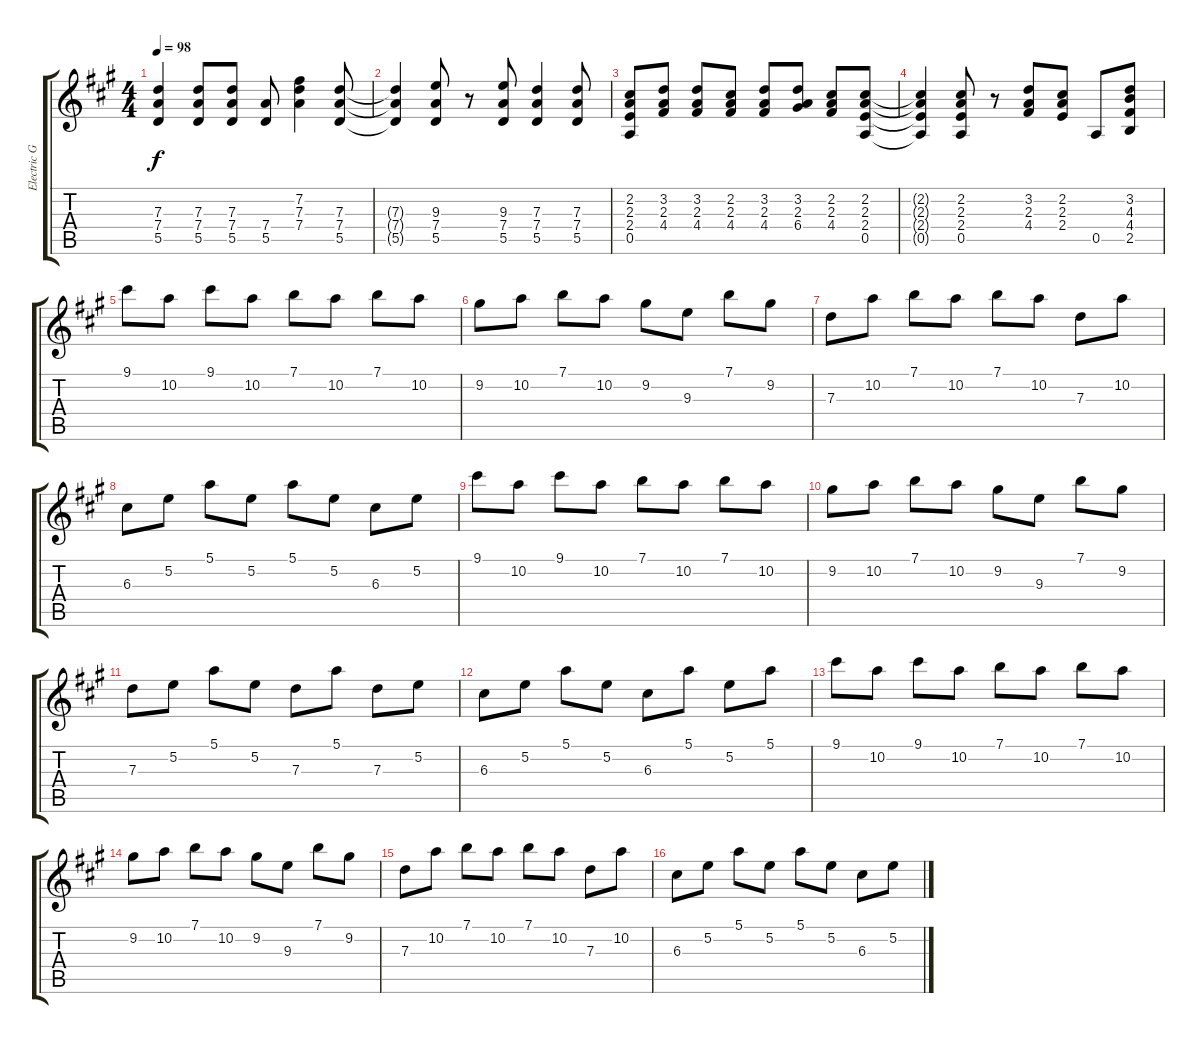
\track ("Electric Guitar 1" "Electric G") {instrument electricguitarclean}
\staff {score tabs}
\tuning (E4 B3 G3 D3 A2 E2) {hide}
\ts (4 4)
\tempo 98
\clef g2
\ks a
(7.3 7.4 5.5).4{dy f} (7.3 7.4 5.5).8 (7.3 7.4 5.5).8 (7.4 5.5).8 (7.2 7.3 7.4).4 (7.3 7.4 5.5).8 |
(7.3{t} 7.4{t} 5.5{t}).4 (9.3 7.4 5.5).8 r.8 (9.3 7.4 5.5).8 (7.3 7.4 5.5).4 (7.3 7.4 5.5).8 |
(2.2 2.3 2.4 0.5).8 (3.2 2.3 4.4).8 (3.2 2.3 4.4).8 (2.2 2.3 4.4).8 (3.2 2.3 4.4).8 (3.2 2.3 6.4).8 (2.2 2.3 4.4).8 (2.2 2.3 2.4 0.5).8 |
(2.2{t} 2.3{t} 2.4{t} 0.5{t}).4 (2.2 2.3 2.4 0.5).8 r.8 (3.2 2.3 4.4).8 (2.2 2.3 2.4).8 0.5.8 (3.2 4.3 4.4 2.5).8 |
9.1.8 10.2.8 9.1.8 10.2.8 7.1.8 10.2.8 7.1.8 10.2.8 |
9.2.8 10.2.8 7.1.8 10.2.8 9.2.8 9.3.8 7.1.8 9.2.8 |
7.3.8 10.2.8 7.1.8 10.2.8 7.1.8 10.2.8 7.3.8 10.2.8 |
6.3.8 5.2.8 5.1.8 5.2.8 5.1.8 5.2.8 6.3.8 5.2.8 |
9.1.8 10.2.8 9.1.8 10.2.8 7.1.8 10.2.8 7.1.8 10.2.8 |
9.2.8 10.2.8 7.1.8 10.2.8 9.2.8 9.3.8 7.1.8 9.2.8 |
7.3.8 5.2.8 5.1.8 5.2.8 7.3.8 5.1.8 7.3.8 5.2.8 |
6.3.8 5.2.8 5.1.8 5.2.8 6.3.8 5.1.8 5.2.8 5.1.8 |
9.1.8 10.2.8 9.1.8 10.2.8 7.1.8 10.2.8 7.1.8 10.2.8 |
9.2.8 10.2.8 7.1.8 10.2.8 9.2.8 9.3.8 7.1.8 9.2.8 |
7.3.8 10.2.8 7.1.8 10.2.8 7.1.8 10.2.8 7.3.8 10.2.8 |
6.3.8 5.2.8 5.1.8 5.2.8 5.1.8 5.2.8 6.3.8 5.2.8
